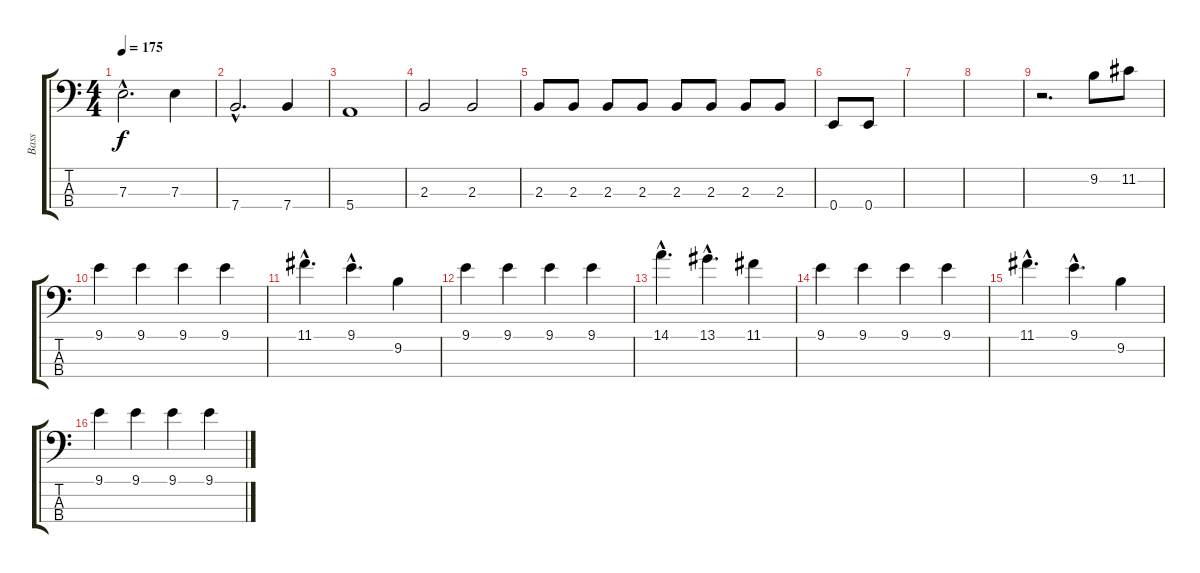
\track ("Bass" "Bass") {instrument electricbasspick}
\staff {score tabs}
\tuning (G2 D2 A1 E1) {hide}
\ts (4 4)
\tempo 175
\clef f4
\ks c
7.3{hac}.2{d dy f volume 16} 7.3.4 |
7.4{hac}.2{d} 7.4.4 |
5.4.1 |
2.3.2 2.3.2 |
2.3.8 2.3.8 2.3.8 2.3.8 2.3.8 2.3.8 2.3.8 2.3.8 |
0.4.8 0.4.8 |
|
|
r.2{d} 9.2.8 11.2.8 |
9.1.4 9.1.4 9.1.4 9.1.4 |
11.1{hac}.4{d} 9.1{hac}.4{d} 9.2.4 |
9.1.4 9.1.4 9.1.4 9.1.4 |
14.1{hac}.4{d} 13.1{hac}.4{d} 11.1.4 |
9.1.4 9.1.4 9.1.4 9.1.4 |
11.1{hac}.4{d} 9.1{hac}.4{d} 9.2.4 |
9.1.4 9.1.4 9.1.4 9.1.4
